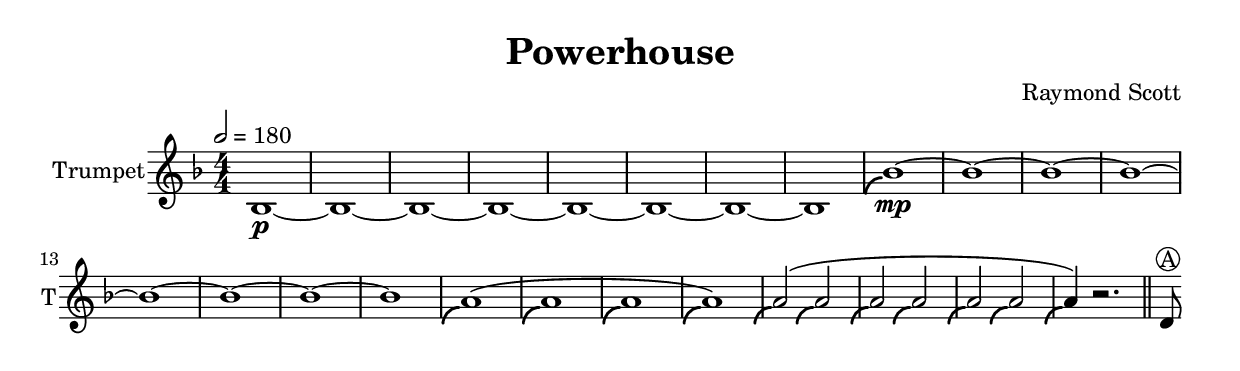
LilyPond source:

\language "english"
\header {
  title = "Powerhouse"
  composer = "Raymond Scott"
}

#(define (scoop-stencil grob)
  (ly:stencil-add
    (ly:note-head::print grob)
    (grob-interpret-markup grob
      (markup #:with-dimensions '(0 . 0) '(0 . 0)
              #:translate '(-0.2 . -0.5)
              #:path 0.25 '((moveto 0 0)
                            (curveto -1 0 -1.5 -1 -1.5 -1.5))))))

scoop = \once \override NoteHead #'stencil = #scoop-stencil

\score {
  <<
    \new Staff = "Trumpet" {
      \relative c' {
        \transposition bf
        \key f \major
        \time 4/4
        \tempo 2 = 180
        \numericTimeSignature
        \set Staff.instrumentName = #"Trumpet"
        \set Staff.shortInstrumentName = #"T"
        \set Staff.midiInstrument = #"Trumpet"
        bf1\p~ | bf1~ | bf1~ | bf1~ | bf1~ | bf1~ | bf1~ | bf1 |
        \scoop bf'1\mp~ | bf1~ | bf1~ | bf1~ | bf1~ | bf1~ | bf1~ | bf1 |
        \scoop a1^\( | \scoop a1 | \scoop a1 | \scoop a1\) |
        \scoop a2^\( \scoop a2 | \scoop a2 \scoop a2 | \scoop a2 \scoop a2 | \scoop a4\) r2. | \bar "||"
        d,8^\markup \circle { { A } }
      }
    }
  >>
  \layout {}
  \midi {}
}